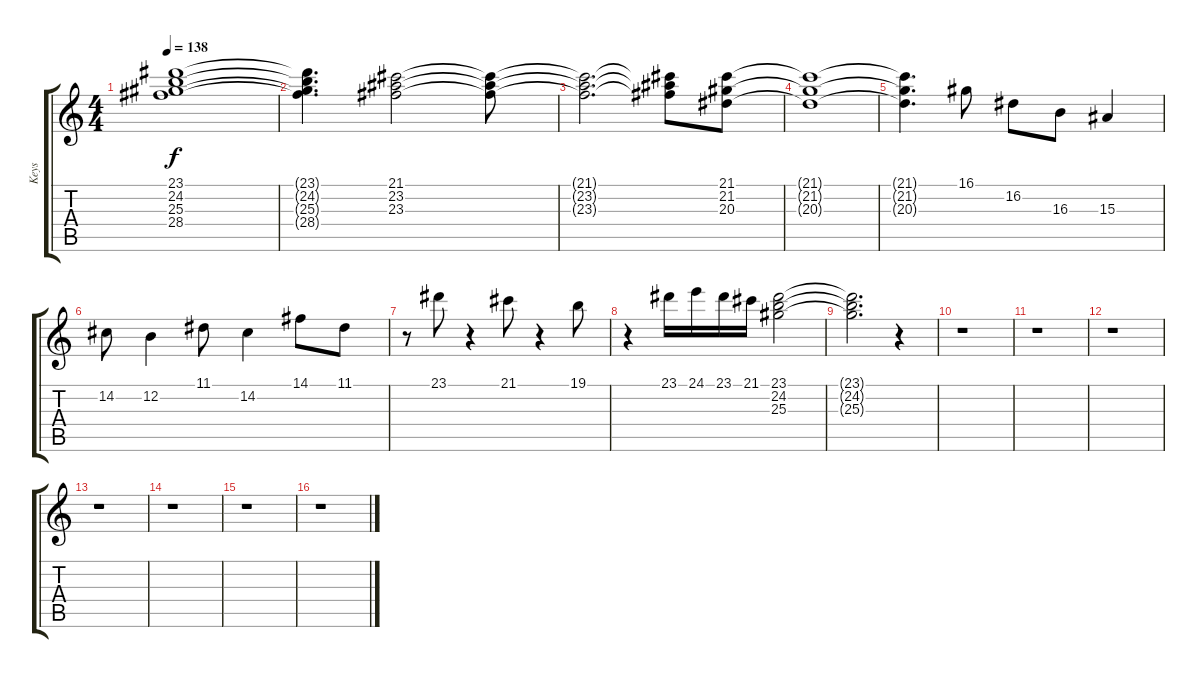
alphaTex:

\track ("Keys" "Keys") {instrument rockorgan}
\staff {score tabs}
\tuning (E4 B3 G3 D3 A2 E2) {hide}
\ts (4 4)
\tempo 138
\clef g2
\ks c
(23.1{t} 24.2{t} 25.3{t} 28.4{t}).1{dy f} |
(23.1{t} 24.2{t} 25.3{t} 28.4{t}).4{d} (21.1 23.2 23.3).2 (21.1{t} 23.2{t} 23.3{t}).8 |
(21.1{t} 23.2{t} 23.3{t}).2{d} (21.1{t} 23.2{t} 23.3{t}).8 (21.1 21.2 20.3).8 |
(21.1{t} 21.2{t} 20.3{t}).1 |
(21.1{t} 21.2{t} 20.3{t}).4{d} 16.1.8 16.2.8 16.3.8 15.3.4 |
14.2.8 12.2.4 11.1.8 14.2.4 14.1.8 11.1.8 |
r.8 23.1.8 r.4 21.1.8 r.4 19.1.8 |
r.4 23.1.16 24.1.16 23.1.16 21.1.16 (23.1 24.2 25.3).2 |
(23.1{t} 24.2{t} 25.3{t}).2{d} r.4 |
r.1 |
r.1 |
r.1 |
r.1 |
r.1 |
r.1 |
r.1
